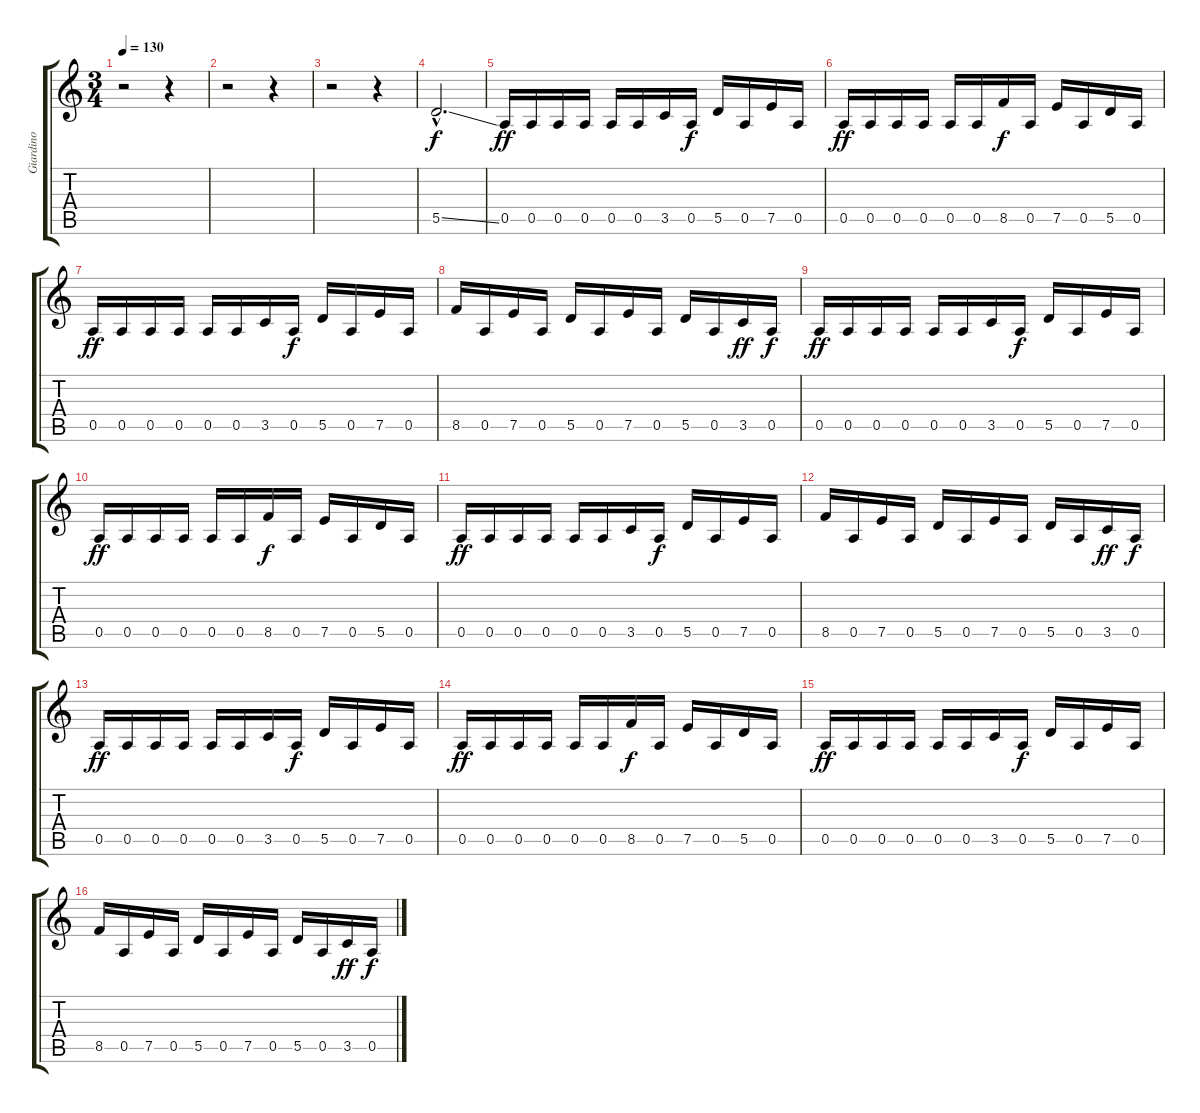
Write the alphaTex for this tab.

\track ("Giardino" "Giardino") {instrument overdrivenguitar}
\staff {score tabs}
\tuning (E4 B3 G3 D3 A2 E2) {hide}
\ts (3 4)
\tempo 130
\clef g2
\ks c
r.2{dy f instrument overdrivenguitar} r.4 |
r.2 r.4 |
r.2 r.4 |
5.5{ss hac}.2{d} |
0.5.16{dy ff} 0.5.16 0.5.16 0.5.16 0.5.16 0.5.16 3.5.16 0.5.16{dy f} 5.5.16 0.5.16 7.5.16 0.5.16 |
0.5.16{dy ff} 0.5.16 0.5.16 0.5.16 0.5.16 0.5.16 8.5.16{dy f} 0.5.16 7.5.16 0.5.16 5.5.16 0.5.16 |
0.5.16{dy ff} 0.5.16 0.5.16 0.5.16 0.5.16 0.5.16 3.5.16 0.5.16{dy f} 5.5.16 0.5.16 7.5.16 0.5.16 |
8.5.16 0.5.16 7.5.16 0.5.16 5.5.16 0.5.16 7.5.16 0.5.16 5.5.16 0.5.16 3.5.16{dy ff} 0.5.16{dy f} |
0.5.16{dy ff} 0.5.16 0.5.16 0.5.16 0.5.16 0.5.16 3.5.16 0.5.16{dy f} 5.5.16 0.5.16 7.5.16 0.5.16 |
0.5.16{dy ff} 0.5.16 0.5.16 0.5.16 0.5.16 0.5.16 8.5.16{dy f} 0.5.16 7.5.16 0.5.16 5.5.16 0.5.16 |
0.5.16{dy ff} 0.5.16 0.5.16 0.5.16 0.5.16 0.5.16 3.5.16 0.5.16{dy f} 5.5.16 0.5.16 7.5.16 0.5.16 |
8.5.16 0.5.16 7.5.16 0.5.16 5.5.16 0.5.16 7.5.16 0.5.16 5.5.16 0.5.16 3.5.16{dy ff} 0.5.16{dy f} |
0.5.16{dy ff} 0.5.16 0.5.16 0.5.16 0.5.16 0.5.16 3.5.16 0.5.16{dy f} 5.5.16 0.5.16 7.5.16 0.5.16 |
0.5.16{dy ff} 0.5.16 0.5.16 0.5.16 0.5.16 0.5.16 8.5.16{dy f} 0.5.16 7.5.16 0.5.16 5.5.16 0.5.16 |
0.5.16{dy ff} 0.5.16 0.5.16 0.5.16 0.5.16 0.5.16 3.5.16 0.5.16{dy f} 5.5.16 0.5.16 7.5.16 0.5.16 |
8.5.16 0.5.16 7.5.16 0.5.16 5.5.16 0.5.16 7.5.16 0.5.16 5.5.16 0.5.16 3.5.16{dy ff} 0.5.16{dy f}
